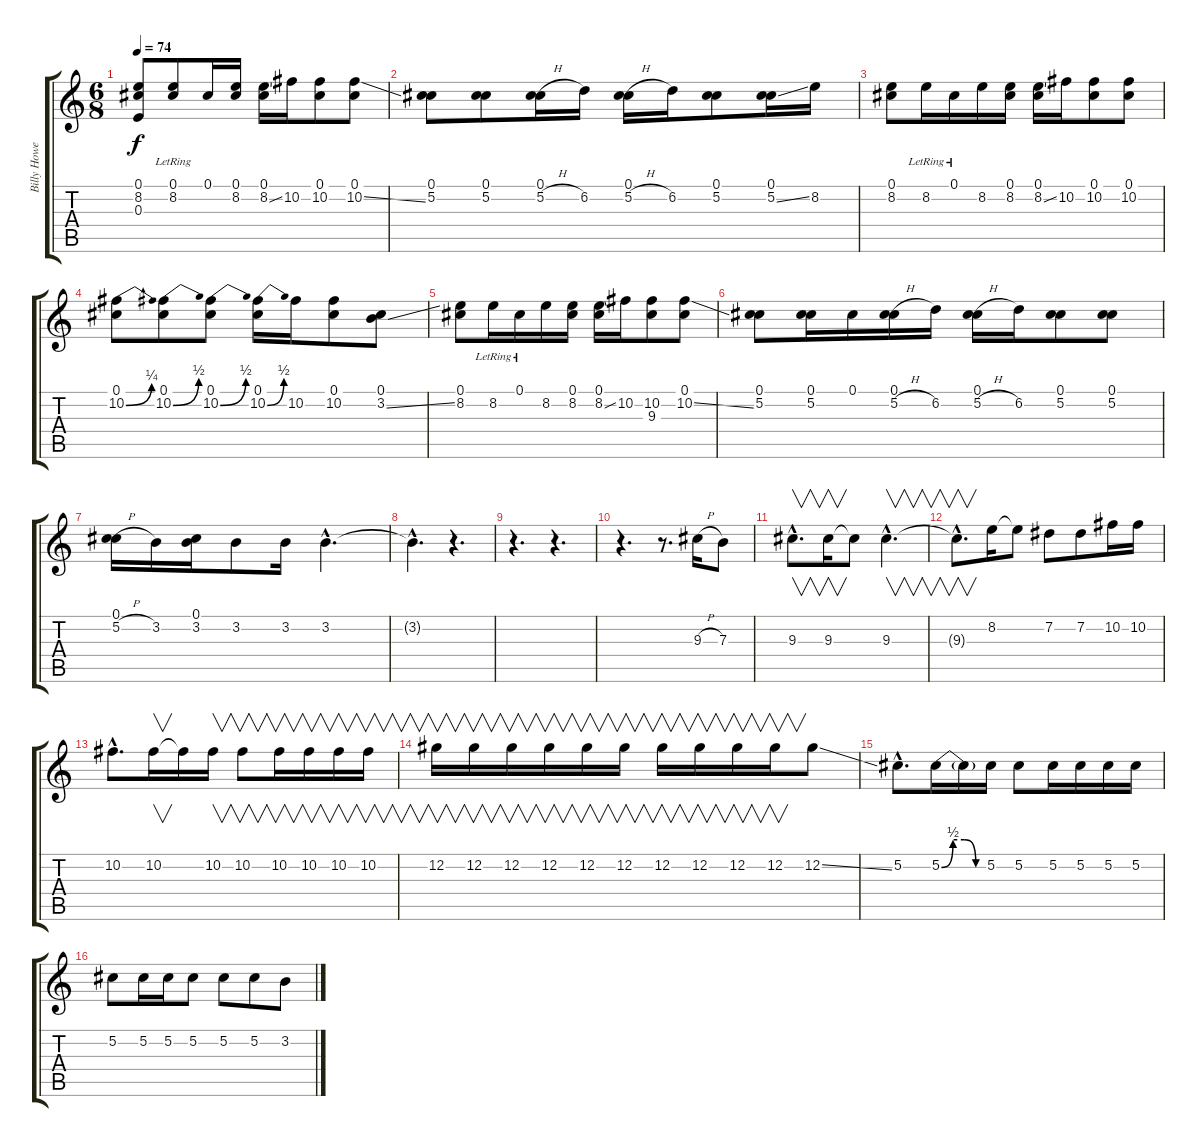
\track ("Billy Howerdel - Guitar 3" "Billy Howe") {instrument distortionguitar}
\staff {score tabs}
\tuning (Db4 Ab3 E3 B2 Gb2 Db2) {hide}
\ts (6 8)
\tempo 74
\clef g2
\ks c
(0.1 8.2 0.3).8{dy f} (0.1 8.2{lr}).8 0.1.16 (0.1 8.2).16 (0.1 8.2{ss}).16 10.2.16 (0.1 10.2).8 (0.1 10.2{ss}).8 |
(0.1 5.2).8 (0.1 5.2).8 (0.1 5.2{h}).16 6.2.16 (0.1 5.2{h}).16 6.2.16 (0.1 5.2).8 (0.1 5.2{ss}).16 8.2.16 |
(0.1 8.2).8 8.2{lr}.16 0.1{lr}.16 8.2.16 (0.1 8.2).16 (0.1 8.2{ss}).16 10.2.16 (0.1 10.2).8 (0.1 10.2).8 |
(0.1 10.2{be (bend 0 0 60 1)}).8 (0.1 10.2{be (bend 0 0 60 2)}).8 (0.1 10.2{be (bend 0 0 60 2)}).8 (0.1 10.2{be (bend 0 0 60 2)}).16 10.2.16 (0.1 10.2).8 (0.1 3.2{ss}).8 |
(0.1 8.2).8 8.2{lr}.16 0.1{lr}.16 8.2.16 (0.1 8.2).16 (0.1 8.2{ss}).16 10.2.16 (10.2 9.3).8 (0.1 10.2{ss}).8 |
(0.1 5.2).8 (0.1 5.2).16 0.1.16 (0.1 5.2{h}).16 6.2.16 (0.1 5.2{h}).16 6.2.16 (0.1 5.2).8 (0.1 5.2).8 |
(0.1 5.2{h}).16 3.2.16 (0.1 3.2).16 3.2.8 3.2.16 3.2{hac}.4{d} |
3.2{hac t}.4{d volume 15} r.4{d} |
r.4{d} r.4{d} |
r.4{d} r.8{d} 9.3{h}.16 7.3.8 |
9.3{hac}.8{v d} 9.3.16{v} 9.3{t}.8 9.3{hac}.4{v d} |
9.3{hac t}.8{v d} 8.2.16 8.2{t}.8 7.2.8 7.2.8 10.2.16 10.2.16 |
10.2{hac}.8{d} 10.2.16{v} 10.2{t}.16 10.2.16{v} 10.2.8{v} 10.2.16{v} 10.2.16{v} 10.2.16{v} 10.2.16{v} |
12.2.16{v} 12.2.16{v} 12.2.16{v} 12.2.16{v} 12.2.16{v} 12.2.16{v} 12.2.16{v} 12.2.16{v} 12.2.16{v} 12.2.16{v} 12.2{ss}.8 |
5.2{hac}.8{d} 5.2{be (custom 0 0 15 2 30 2 45 0 60 0)}.16 5.2{t}.16 5.2.16 5.2.8 5.2.16 5.2.16 5.2.16 5.2.16 |
5.2.8 5.2.16 5.2.16 5.2.8 5.2.8 5.2.8 3.2{ss}.8
